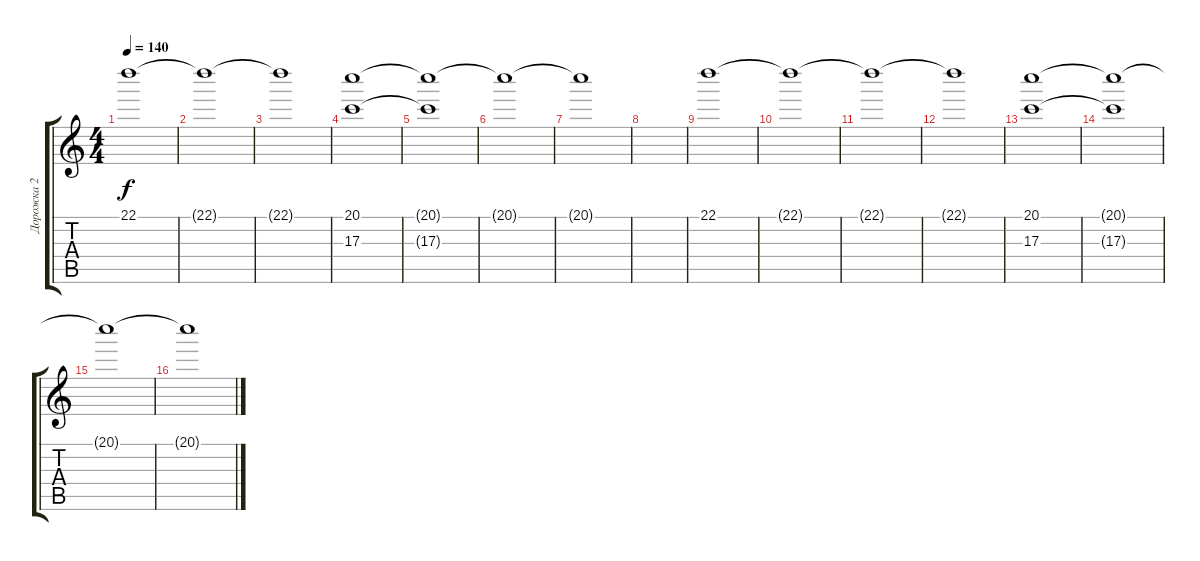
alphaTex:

\track ("Дорожка 2" "Дорожка 2") {instrument overdrivenguitar}
\staff {score tabs}
\tuning (E4 B3 G3 D3 A2 E2) {hide}
\ts (4 4)
\tempo 140
\clef g2
\ks c
22.1{t}.1{dy f} |
22.1{t}.1 |
22.1{t}.1 |
(20.1 17.3).1 |
(20.1{t} 17.3{t}).1 |
20.1{t}.1 |
20.1{t}.1 |
|
22.1.1 |
22.1{t}.1 |
22.1{t}.1 |
22.1{t}.1 |
(20.1 17.3).1 |
(20.1{t} 17.3{t}).1 |
20.1{t}.1 |
20.1{t}.1
